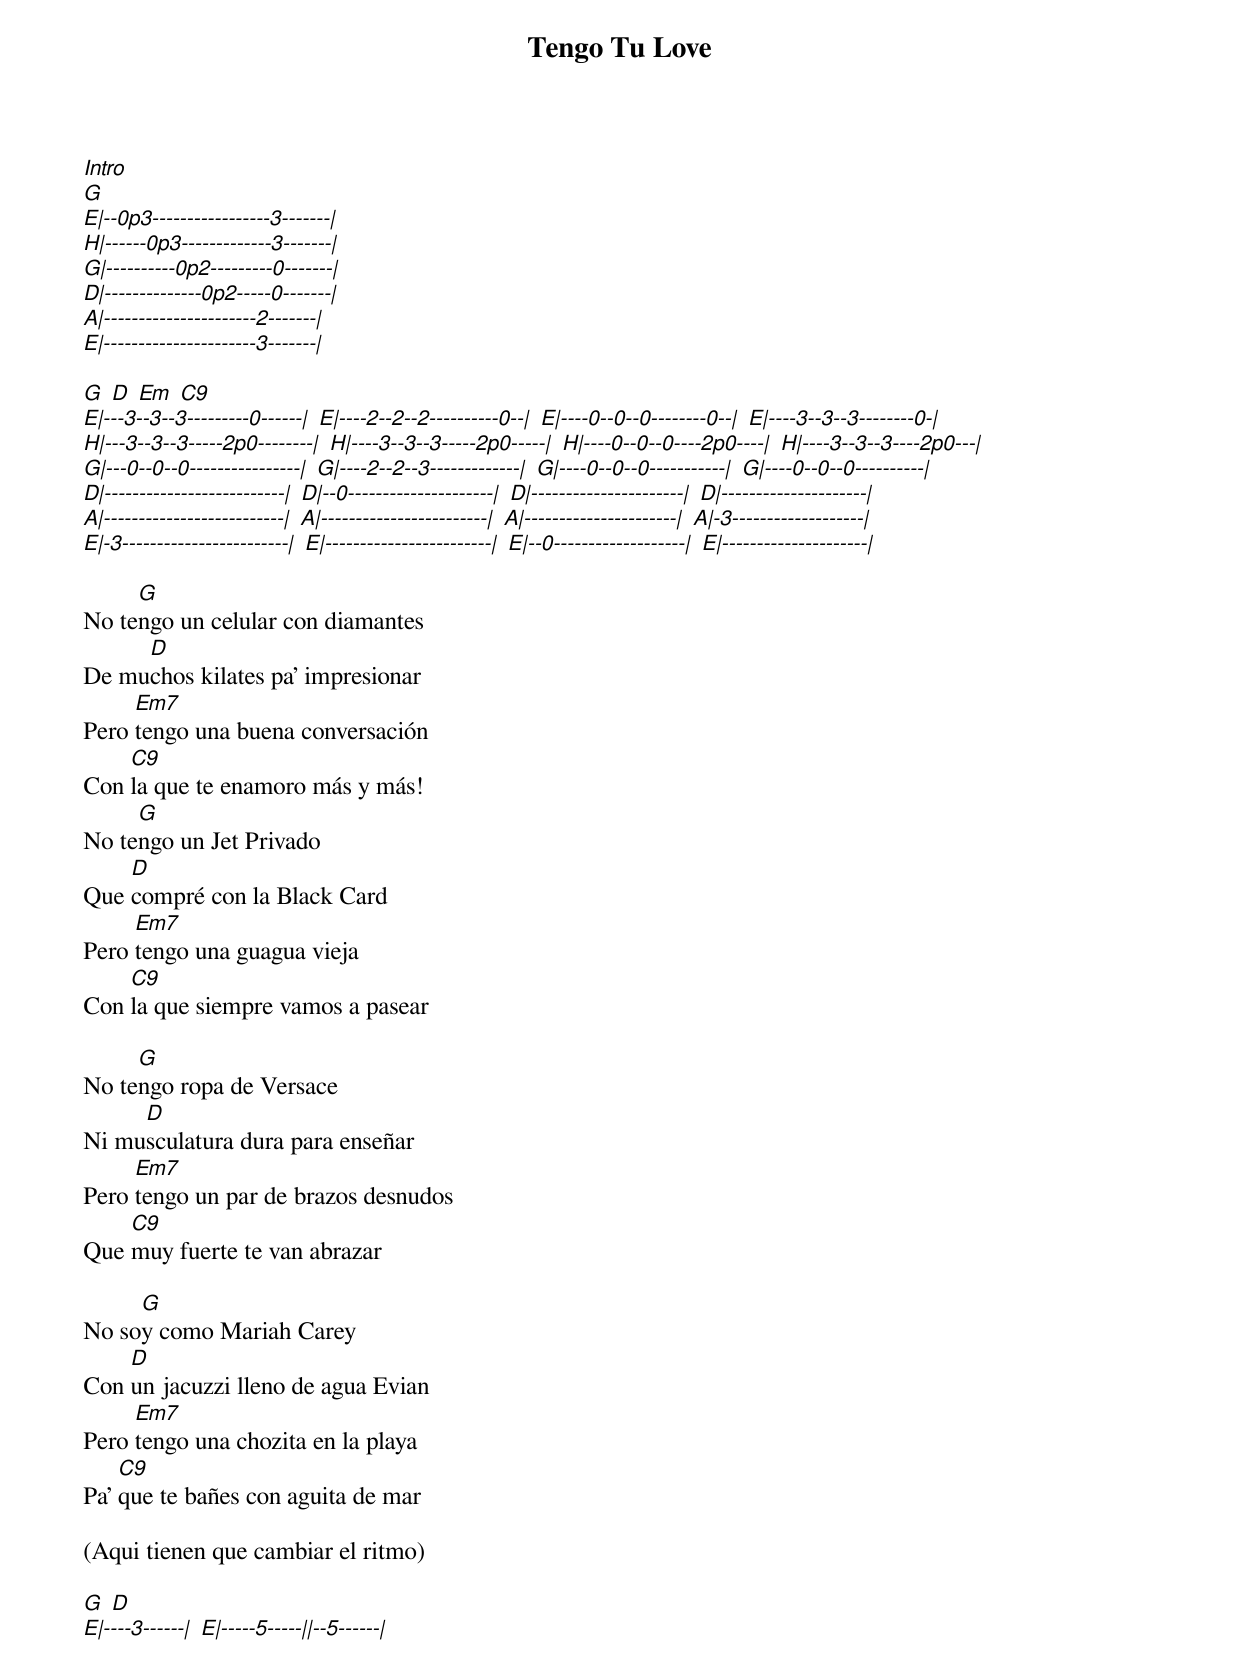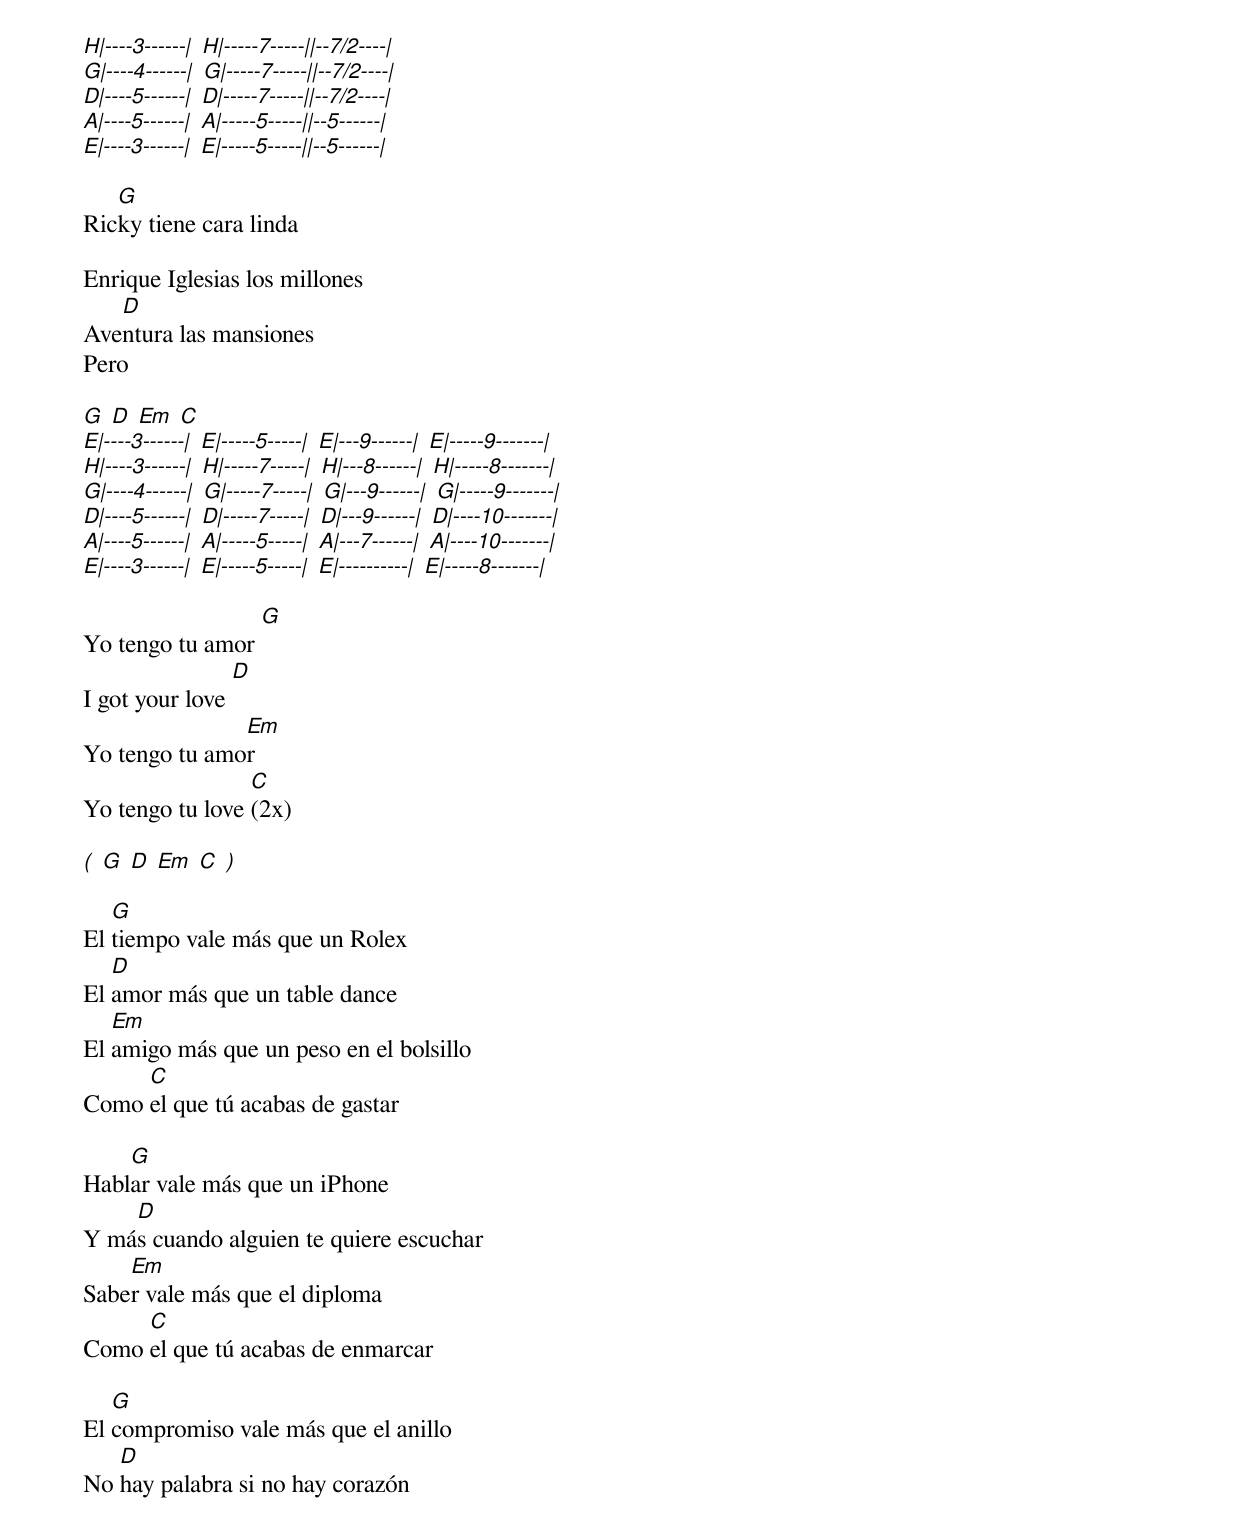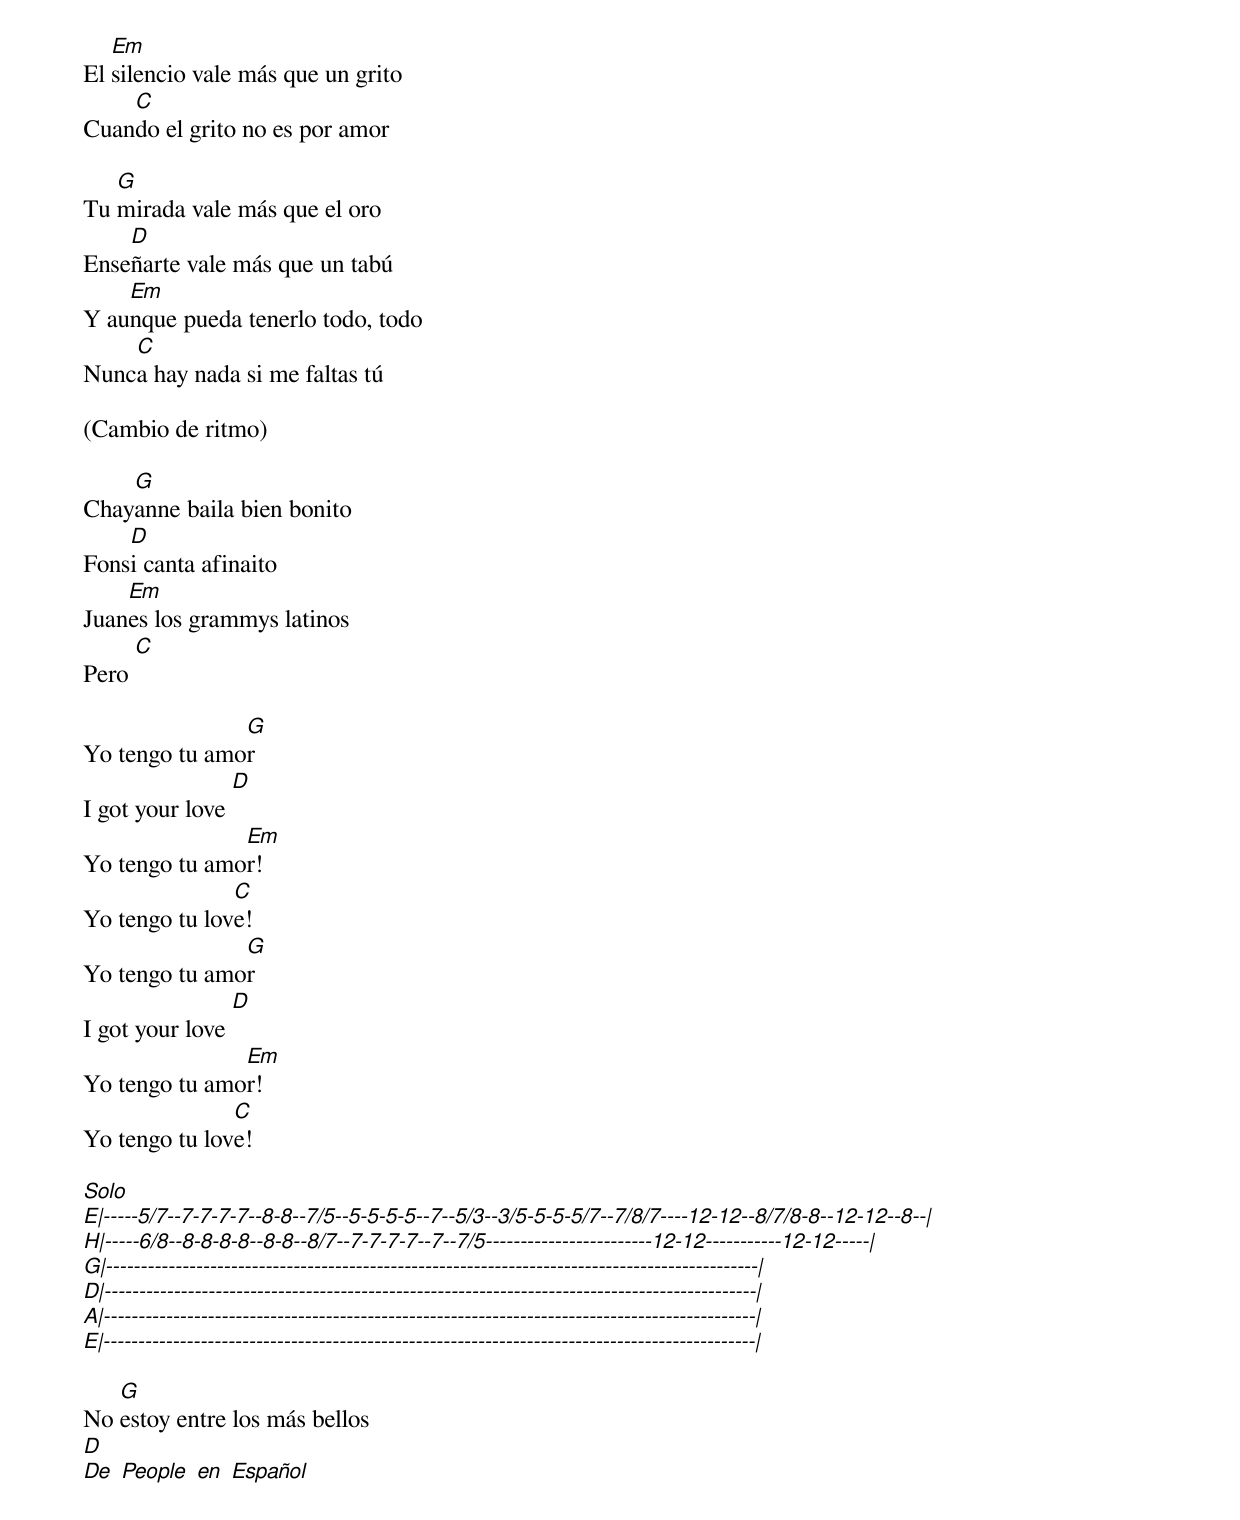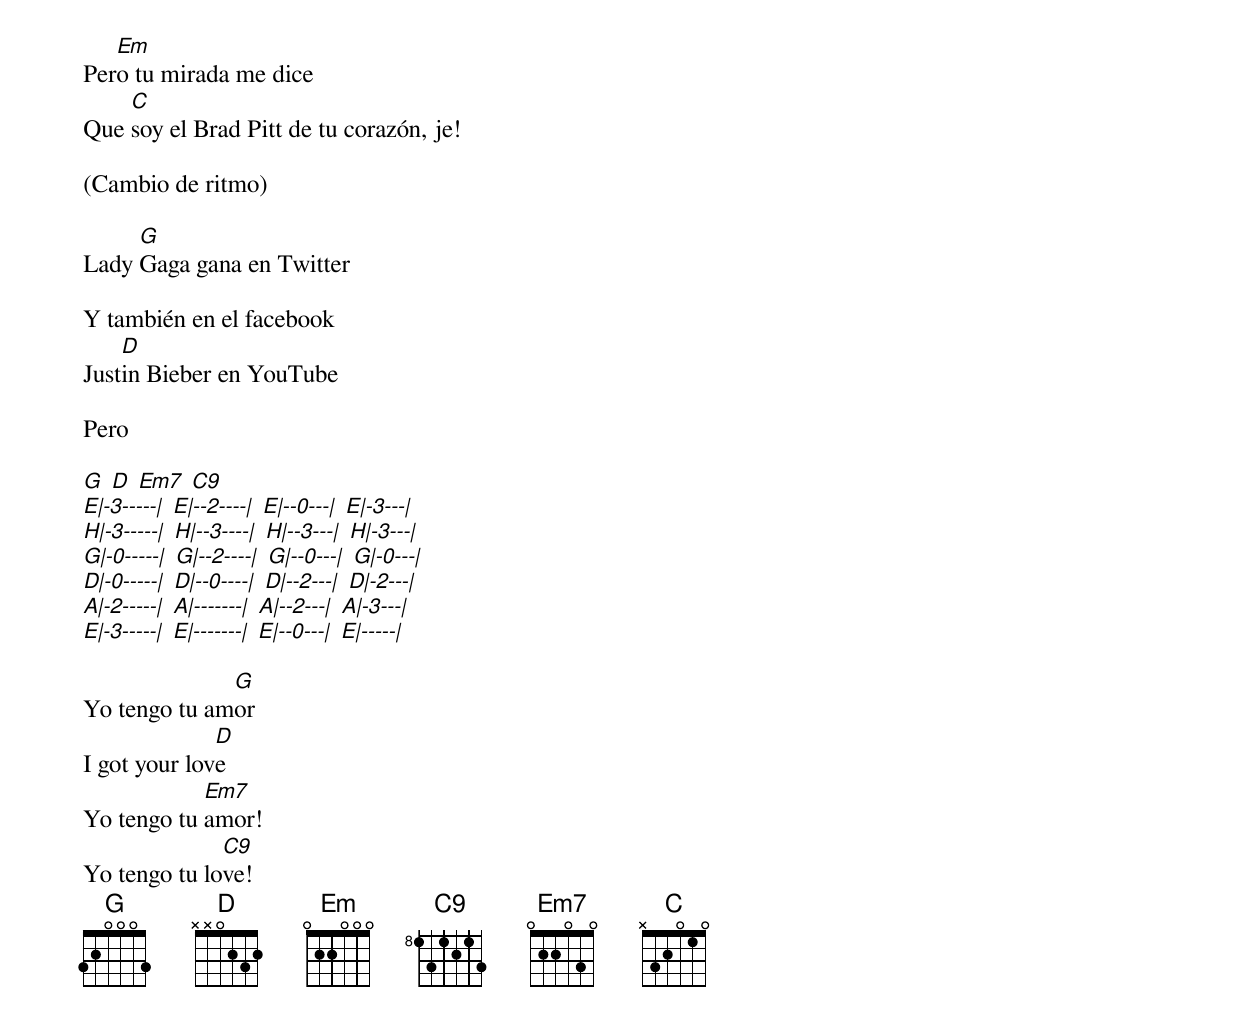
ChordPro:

{title: Tengo Tu Love}
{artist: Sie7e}
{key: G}
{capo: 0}
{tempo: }
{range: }
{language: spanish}
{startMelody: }
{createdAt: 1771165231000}
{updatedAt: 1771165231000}
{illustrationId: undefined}
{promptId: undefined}

{start_of_verse}
[Intro]
[G]
[E|--0p3-----------------3-------|]
[H|------0p3-------------3-------|]
[G|----------0p2---------0-------|]
[D|--------------0p2-----0-------|]
[A|----------------------2-------|]
[E|----------------------3-------|]
{end_of_verse}

{start_of_verse}
[G] [D] [Em] [C9]
[E|---3--3--3---------0------|] [E|----2--2--2----------0--|] [E|----0--0--0--------0--|] [E|----3--3--3--------0-|]
[H|---3--3--3-----2p0--------|] [H|----3--3--3-----2p0-----|] [H|----0--0--0----2p0----|] [H|----3--3--3----2p0---|]
[G|---0--0--0----------------|] [G|----2--2--3-------------|] [G|----0--0--0-----------|] [G|----0--0--0----------|]
[D|--------------------------|] [D|--0---------------------|] [D|----------------------|] [D|---------------------|]
[A|--------------------------|] [A|------------------------|] [A|----------------------|] [A|-3-------------------|]
[E|-3------------------------|] [E|------------------------|] [E|--0-------------------|] [E|---------------------|]
{end_of_verse}

{start_of_verse}
No te[G]ngo un celular con diamantes
De mu[D]chos kilates pa' impresionar
Pero [Em7]tengo una buena conversación
Con [C9]la que te enamoro más y más!
No te[G]ngo un Jet Privado
Que [D]compré con la Black Card
Pero [Em7]tengo una guagua vieja
Con [C9]la que siempre vamos a pasear
{end_of_verse}

{start_of_verse}
No te[G]ngo ropa de Versace
Ni mu[D]sculatura dura para enseñar
Pero [Em7]tengo un par de brazos desnudos
Que [C9]muy fuerte te van abrazar
{end_of_verse}

{start_of_verse}
No so[G]y como Mariah Carey
Con [D]un jacuzzi lleno de agua Evian
Pero [Em7]tengo una chozita en la playa
Pa' [C9]que te bañes con aguita de mar
{end_of_verse}

{start_of_verse}
(Aqui tienen que cambiar el ritmo)
{end_of_verse}

{start_of_verse}
[G] [D]
[E|----3------|] [E|-----5-----||--5------|]
[H|----3------|] [H|-----7-----||--7/2----|]
[G|----4------|] [G|-----7-----||--7/2----|]
[D|----5------|] [D|-----7-----||--7/2----|]
[A|----5------|] [A|-----5-----||--5------|]
[E|----3------|] [E|-----5-----||--5------|]
{end_of_verse}

{start_of_verse}
Ric[G]ky tiene cara linda
{end_of_verse}

{start_of_verse}
Enrique Iglesias los millones
Ave[D]ntura las mansiones
Pero
{end_of_verse}

{start_of_verse}
[G] [D] [Em] [C]
[E|----3------|] [E|-----5-----|] [E|---9------|] [E|-----9-------|]
[H|----3------|] [H|-----7-----|] [H|---8------|] [H|-----8-------|]
[G|----4------|] [G|-----7-----|] [G|---9------|] [G|-----9-------|]
[D|----5------|] [D|-----7-----|] [D|---9------|] [D|----10-------|]
[A|----5------|] [A|-----5-----|] [A|---7------|] [A|----10-------|]
[E|----3------|] [E|-----5-----|] [E|----------|] [E|-----8-------|]
{end_of_verse}

{start_of_verse}
Yo tengo tu amor [G]
I got your love [D]
Yo tengo tu amo[Em]r
Yo tengo tu love [C](2x)
{end_of_verse}

{start_of_verse}
[(] [G] [D] [Em] [C] [)]
{end_of_verse}

{start_of_verse}
El [G]tiempo vale más que un Rolex
El [D]amor más que un table dance
El [Em]amigo más que un peso en el bolsillo
Como [C]el que tú acabas de gastar
{end_of_verse}

{start_of_verse}
Habl[G]ar vale más que un iPhone
Y má[D]s cuando alguien te quiere escuchar
Sabe[Em]r vale más que el diploma
Como [C]el que tú acabas de enmarcar
{end_of_verse}

{start_of_verse}
El [G]compromiso vale más que el anillo
No [D]hay palabra si no hay corazón
El [Em]silencio vale más que un grito
Cuan[C]do el grito no es por amor
{end_of_verse}

{start_of_verse}
Tu [G]mirada vale más que el oro
Ense[D]ñarte vale más que un tabú
Y au[Em]nque pueda tenerlo todo, todo
Nunc[C]a hay nada si me faltas tú
{end_of_verse}

{start_of_verse}
(Cambio de ritmo)
{end_of_verse}

{start_of_verse}
Chay[G]anne baila bien bonito
Fons[D]i canta afinaito
Juan[Em]es los grammys latinos
Pero [C]
{end_of_verse}

{start_of_verse}
Yo tengo tu amo[G]r
I got your love [D]
Yo tengo tu amo[Em]r!
Yo tengo tu lov[C]e!
Yo tengo tu amo[G]r
I got your love [D]
Yo tengo tu amo[Em]r!
Yo tengo tu lov[C]e!
{end_of_verse}

{start_of_verse}
[Solo]
[E|-----5/7--7-7-7-7--8-8--7/5--5-5-5-5--7--5/3--3/5-5-5-5/7--7/8/7----12-12--8/7/8-8--12-12--8--|]
[H|-----6/8--8-8-8-8--8-8--8/7--7-7-7-7--7--7/5------------------------12-12-----------12-12-----|]
[G|----------------------------------------------------------------------------------------------|]
[D|----------------------------------------------------------------------------------------------|]
[A|----------------------------------------------------------------------------------------------|]
[E|----------------------------------------------------------------------------------------------|]
{end_of_verse}

{start_of_verse}
No [G]estoy entre los más bellos
[D]
[De] [People] [en] [Español]
Per[Em]o tu mirada me dice
Que [C]soy el Brad Pitt de tu corazón, je!
{end_of_verse}

{start_of_verse}
(Cambio de ritmo)
{end_of_verse}

{start_of_verse}
Lady [G]Gaga gana en Twitter
{end_of_verse}

{start_of_verse}
Y también en el facebook
Just[D]in Bieber en YouTube
{end_of_verse}

{start_of_verse}
Pero
{end_of_verse}

{start_of_verse}
[G] [D] [Em7] [C9]
[E|-3-----|] [E|--2----|] [E|--0---|] [E|-3---|]
[H|-3-----|] [H|--3----|] [H|--3---|] [H|-3---|]
[G|-0-----|] [G|--2----|] [G|--0---|] [G|-0---|]
[D|-0-----|] [D|--0----|] [D|--2---|] [D|-2---|]
[A|-2-----|] [A|-------|] [A|--2---|] [A|-3---|]
[E|-3-----|] [E|-------|] [E|--0---|] [E|-----|]
{end_of_verse}

{start_of_verse}
Yo tengo tu am[G]or
I got your lov[D]e
Yo tengo tu [Em7]amor!
Yo tengo tu lo[C9]ve!
{end_of_verse}
